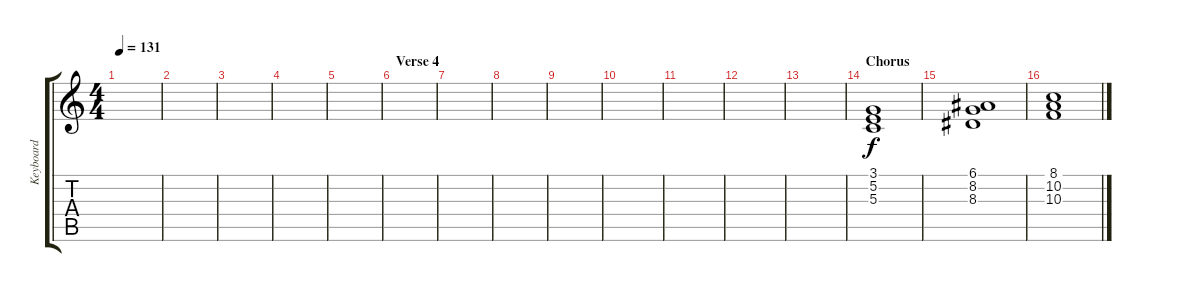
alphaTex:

\track ("Keyboard" "Keyboard") {instrument reedorgan}
\staff {score tabs}
\tuning (E4 B3 G3 D3 A2 E2) {hide}
\ts (4 4)
\tempo 131
\clef g2
\ks c
|
|
|
|
|
\section ("" "Verse 4")
|
|
|
|
|
|
|
|
\section ("" "Chorus")
(3.1 5.2 5.3).1{volume 8 instrument reedorgan} |
(6.1 8.2 8.3).1 |
(8.1 10.2 10.3).1
